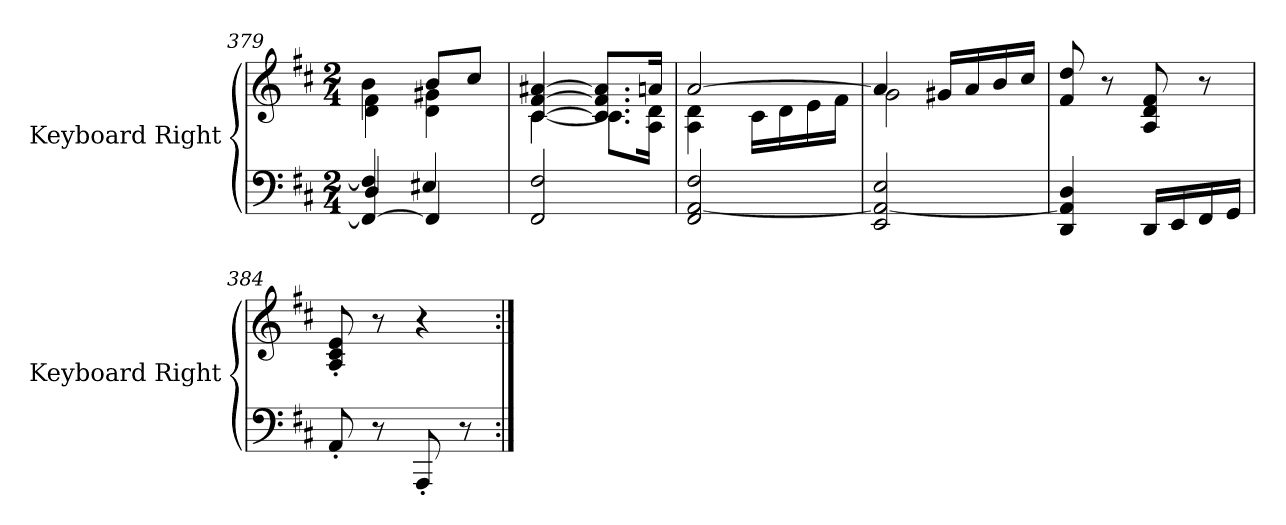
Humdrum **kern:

**kern	**kern
*part1	*part1
*staff2	*staff1
*I"Keyboard Right	*
*I'Keyboard Right	*
!!LO:LB:g=z
*clefF4	*clefG2
*k[f#c#]	*k[f#c#]
*D:	*D:
*M2/4	*M2/4
=379	=379
*^	*^
4FF#/_ 4F#/]	4D/	4b\	4d\ 4f#\
4FF#/]	4E#X/	8b/L	4d\ 4g#X\
.	.	8cc#/J	.
*v	*v	*	*
=380	=380	=380
2FF#/ 2F#/	[4c#/ [4f#/ [4a#X/	[4c#\
.	8.c#/] 8.f#/] 8.a#/]L	8.c#\L]
.	16an/Jk	16A\ 16d\Jk
=381	=381	=381
2FF#/ [2AA/ 2F#/	[2a/	4A\ 4d\
.	.	16c#\LL
.	.	16d\
.	.	16e\
.	.	16f#\JJ
=382	=382	=382
2EE/ 2AA/_ 2E/	4a/]	2g\
.	16g#X/LL	.
.	16a/	.
.	16b/	.
.	16cc#/JJ	.
*	*v	*v
=383	=383
4DD/ 4AA/] 4D/	8f#/ 8dd/
.	8r
16DD/LL	8A/ 8d/ 8f#/
16EE/	.
16FF#/	8r
16GG/JJ	.
=384	=384
8AA'/	8A/' 8c#/' 8e/'
8r	8r
8AAA'/	4r
8r	.
=:|!	=:|!
*-	*-
